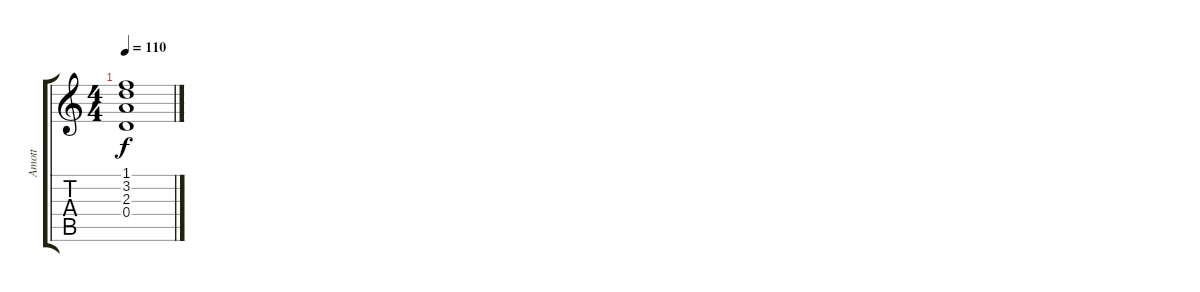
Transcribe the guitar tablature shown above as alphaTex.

\track ("Amott" "Amott") {instrument acousticguitarsteel}
\staff {score tabs}
\tuning (E4 B3 G3 D3 A2 E2) {hide}
\ts (4 4)
\tempo 110
\clef g2
\ks c
(1.1 3.2 2.3 0.4).1{dy f}
